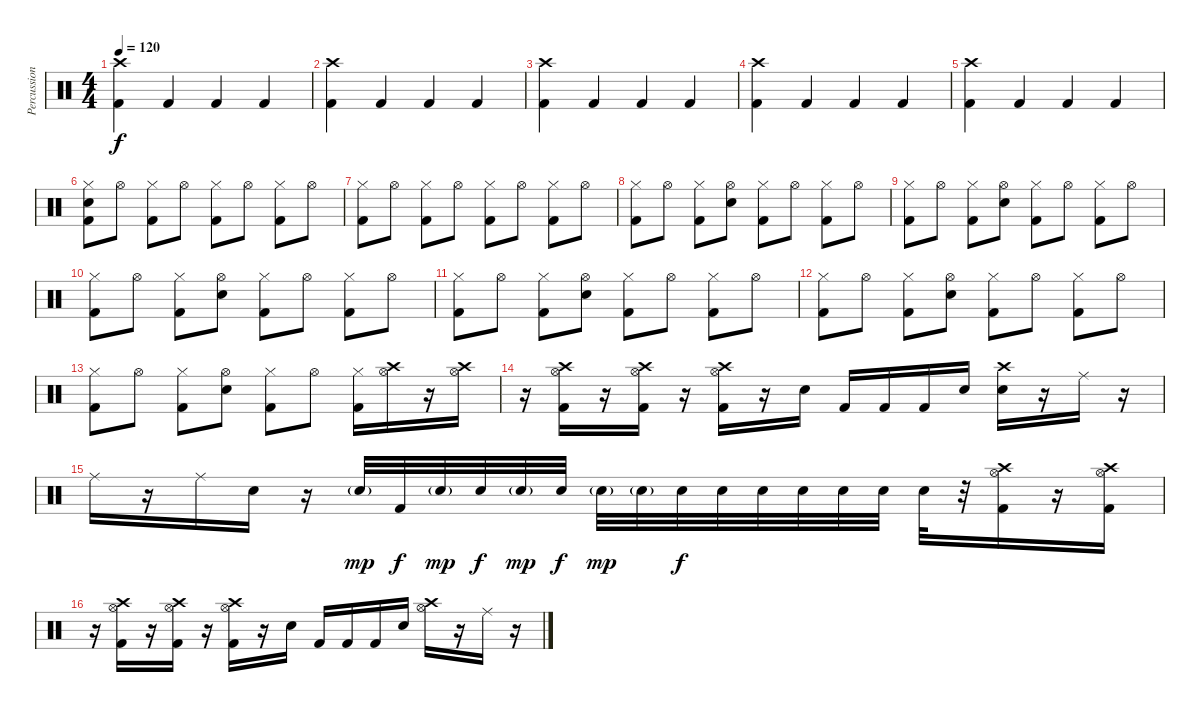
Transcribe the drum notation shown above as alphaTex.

\track ("Percussions" "Percussion") {instrument percussion}
\staff {score}
\articulation defaults
\ts (4 4)
\tempo 120
\clef neutral
\ks c
("Kick (hit) 2" "Crash high (hit)").4{dy f} "Kick (hit) 2".4 "Kick (hit) 2".4 "Kick (hit) 2".4 |
("Kick (hit) 2" "Crash high (hit)").4 "Kick (hit) 2".4 "Kick (hit) 2".4 "Kick (hit) 2".4 |
("Kick (hit) 2" "Crash high (hit)").4 "Kick (hit) 2".4 "Kick (hit) 2".4 "Kick (hit) 2".4 |
("Kick (hit) 2" "Crash high (hit)").4 "Kick (hit) 2".4 "Kick (hit) 2".4 "Kick (hit) 2".4 |
("Kick (hit) 2" "Crash high (hit)").4 "Kick (hit) 2".4 "Kick (hit) 2".4 "Kick (hit) 2".4 |
("Kick (hit) 2" "Hi-Hat (closed)" "Snare (hit) 2").8 "Hi-Hat (open)".8 ("Kick (hit) 2" "Hi-Hat (closed)").8 "Hi-Hat (open)".8 ("Kick (hit) 2" "Hi-Hat (closed)").8 "Hi-Hat (open)".8 ("Kick (hit) 2" "Hi-Hat (closed)").8 "Hi-Hat (open)".8 |
("Kick (hit) 2" "Hi-Hat (closed)").8 "Hi-Hat (open)".8 ("Kick (hit) 2" "Hi-Hat (closed)").8 "Hi-Hat (open)".8 ("Kick (hit) 2" "Hi-Hat (closed)").8 "Hi-Hat (open)".8 ("Kick (hit) 2" "Hi-Hat (closed)").8 "Hi-Hat (open)".8 |
("Kick (hit) 2" "Hi-Hat (closed)").8 "Hi-Hat (open)".8 ("Kick (hit) 2" "Hi-Hat (closed)").8 ("Hi-Hat (open)" "Snare (hit) 2").8 ("Kick (hit) 2" "Hi-Hat (closed)").8 "Hi-Hat (open)".8 ("Kick (hit) 2" "Hi-Hat (closed)").8 "Hi-Hat (open)".8 |
("Kick (hit) 2" "Hi-Hat (closed)").8 "Hi-Hat (open)".8 ("Kick (hit) 2" "Hi-Hat (closed)").8 ("Hi-Hat (open)" "Snare (hit) 2").8 ("Kick (hit) 2" "Hi-Hat (closed)").8 "Hi-Hat (open)".8 ("Kick (hit) 2" "Hi-Hat (closed)").8 "Hi-Hat (open)".8 |
("Kick (hit) 2" "Hi-Hat (closed)").8 "Hi-Hat (open)".8 ("Kick (hit) 2" "Hi-Hat (closed)").8 ("Hi-Hat (open)" "Snare (hit) 2").8 ("Kick (hit) 2" "Hi-Hat (closed)").8 "Hi-Hat (open)".8 ("Kick (hit) 2" "Hi-Hat (closed)").8 "Hi-Hat (open)".8 |
("Kick (hit) 2" "Hi-Hat (closed)").8 "Hi-Hat (open)".8 ("Kick (hit) 2" "Hi-Hat (closed)").8 ("Hi-Hat (open)" "Snare (hit) 2").8 ("Kick (hit) 2" "Hi-Hat (closed)").8 "Hi-Hat (open)".8 ("Kick (hit) 2" "Hi-Hat (closed)").8 "Hi-Hat (open)".8 |
("Kick (hit) 2" "Hi-Hat (closed)").8 "Hi-Hat (open)".8 ("Kick (hit) 2" "Hi-Hat (closed)").8 ("Hi-Hat (open)" "Snare (hit) 2").8 ("Kick (hit) 2" "Hi-Hat (closed)").8 "Hi-Hat (open)".8 ("Kick (hit) 2" "Hi-Hat (closed)").8 "Hi-Hat (open)".8 |
("Kick (hit) 2" "Hi-Hat (closed)").8 "Hi-Hat (open)".8 ("Kick (hit) 2" "Hi-Hat (closed)").8 ("Hi-Hat (open)" "Snare (hit) 2").8 ("Kick (hit) 2" "Hi-Hat (closed)").8 "Hi-Hat (open)".8 ("Kick (hit) 2" "Hi-Hat (closed)").16 ("Crash high (hit)" "Hi-Hat (open)").16 r.16 ("Crash high (hit)" "Hi-Hat (open)").16 |
r.16 ("Hi-Hat (open)" "Crash high (hit)" "Kick (hit) 2").16 r.16 ("Hi-Hat (open)" "Crash high (hit)" "Kick (hit) 2").16 r.16 ("Hi-Hat (open)" "Crash high (hit)" "Kick (hit) 2").16 r.16 "Snare (hit) 2".16 "Kick (hit) 2".16 "Kick (hit) 2".16 "Kick (hit) 2".16 "Snare (hit) 2".16 ("Snare (hit) 2" "Crash high (hit)").16 r.16 "Ride (middle)".16 r.16 |
"Ride (middle)".16 r.16 "Ride (middle)".16 "Snare (hit) 2".16 r.16 "Snare (hit) 2"{g}.32{dy mp} "Kick (hit) 2".32{dy f} "Snare (hit) 2"{g}.32{dy mp} "Snare (hit) 2".32{dy f} "Snare (hit) 2"{g}.32{dy mp} "Snare (hit) 2".32{dy f} "Snare (hit) 2"{g}.32{dy mp} "Snare (hit) 2"{g}.32 "Snare (hit) 2".32{dy f} "Snare (hit) 2".32 "Snare (hit) 2".32 "Snare (hit) 2".32 "Snare (hit) 2".32 "Snare (hit) 2".32 "Snare (hit) 2".32 r.32 ("Hi-Hat (open)" "Crash high (hit)" "Kick (hit) 2").16 r.16 ("Hi-Hat (open)" "Crash high (hit)" "Kick (hit) 2").16 |
r.16 ("Hi-Hat (open)" "Crash high (hit)" "Kick (hit) 2").16 r.16 ("Hi-Hat (open)" "Crash high (hit)" "Kick (hit) 2").16 r.16 ("Hi-Hat (open)" "Crash high (hit)" "Kick (hit) 2").16 r.16 "Snare (hit) 2".16 "Kick (hit) 2".16 "Kick (hit) 2".16 "Kick (hit) 2".16 "Snare (hit) 2".16 ("Hi-Hat (open)" "Crash high (hit)").16 r.16 "Ride (middle)".16 r.16
